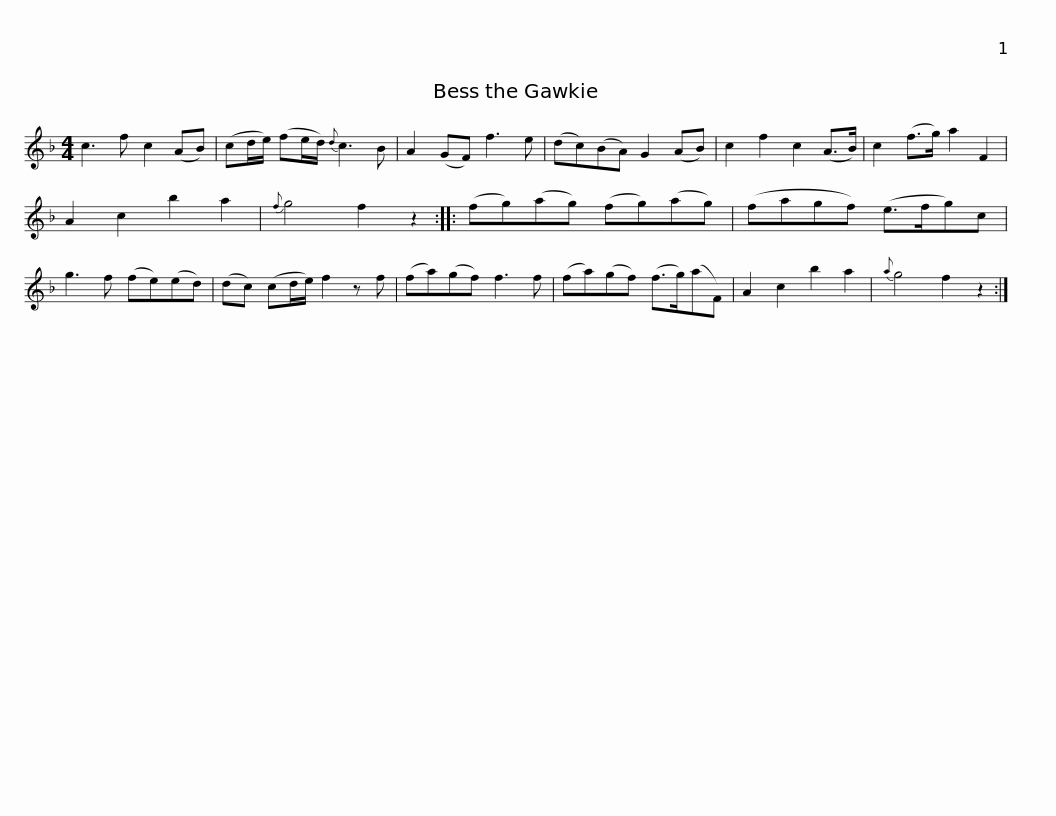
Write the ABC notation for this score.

X:1
L:1/8
M:4/4
I:linebreak $
K:F
V:1 treble
V:1
 c3 f c2 (AB) | (cd/e/) (fe/d/){d} c3 B | A2 (GF) f3 e | (dc)(BA) G2 (AB) | c2 f2 c2 (A>B) | %5
 c2 (f>g) a2 F2 | A2 c2 b2 a2 |${f} g4 f2 z2 :: (fg)(ag) (fg)(ag) | (fagf) (e>fg)c | %10
 g3 f (fe)(ed) | (dc) (cd/e/) f2 z f | (fa)(gf) f3 f |$ (fa)(gf) (f>g)(aF) | A2 c2 b2 a2 | %15
{a} g4 f2 z2 :| %16
